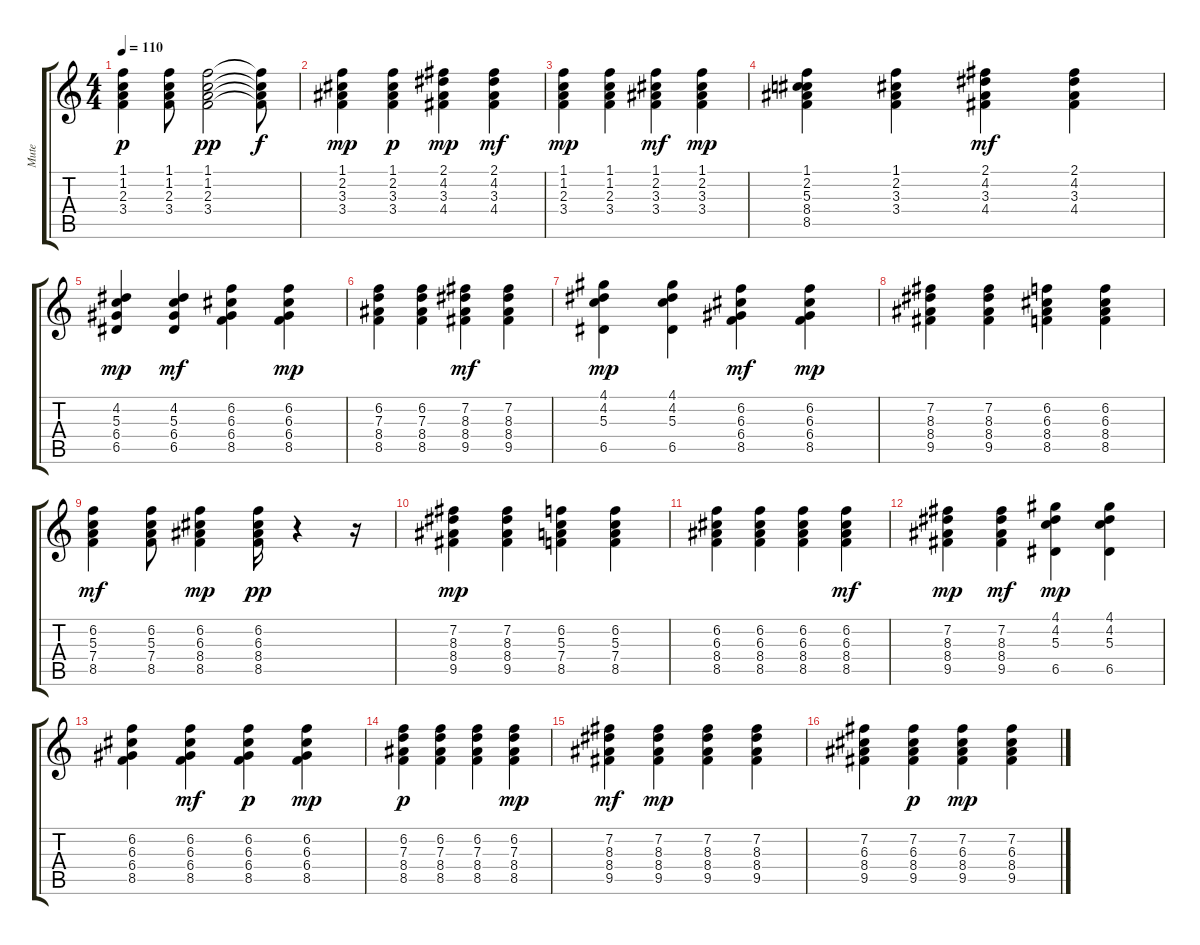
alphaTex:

\track ("Mute" "Mute") {instrument electricguitarmuted}
\staff {score tabs}
\tuning (E4 B3 G3 D3 A2 E2) {hide}
\ts (4 4)
\tempo 110
\clef g2
\ks c
(1.1 1.2 2.3 3.4).4{dy p} (1.1 1.2 2.3 3.4).8 (1.1 1.2 2.3 3.4).2{dy pp} (1.1{t} 1.2{t} 2.3{t} 3.4{t}).8{dy f} |
(1.1 2.2 3.3 3.4).4{dy mp} (1.1 2.2 3.3 3.4).4{dy p} (2.1 4.2 3.3 4.4).4{dy mp} (2.1 4.2 3.3 4.4).4{dy mf} |
(1.1 1.2 2.3 3.4).4{dy mp} (1.1 1.2 2.3 3.4).4 (1.1 2.2 3.3 3.4).4{dy mf} (1.1 2.2 3.3 3.4).4{dy mp} |
(1.1 2.2 5.3 8.4 8.5).4 (1.1 2.2 3.3 3.4).4 (2.1 4.2 3.3 4.4).4{dy mf} (2.1 4.2 3.3 4.4).4 |
(4.2 5.3 6.4 6.5).4{dy mp} (4.2 5.3 6.4 6.5).4{dy mf} (6.2 6.3 6.4 8.5).4 (6.2 6.3 6.4 8.5).4{dy mp} |
(6.2 7.3 8.4 8.5).4 (6.2 7.3 8.4 8.5).4 (7.2 8.3 8.4 9.5).4{dy mf} (7.2 8.3 8.4 9.5).4 |
(4.1 4.2 5.3 6.5).4{dy mp} (4.1 4.2 5.3 6.5).4 (6.2 6.3 6.4 8.5).4{dy mf} (6.2 6.3 6.4 8.5).4{dy mp} |
(7.2 8.3 8.4 9.5).4 (7.2 8.3 8.4 9.5).4 (6.2 6.3 8.4 8.5).4 (6.2 6.3 8.4 8.5).4 |
(6.2 5.3 7.4 8.5).4{dy mf} (6.2 5.3 7.4 8.5).8 (6.2 6.3 8.4 8.5).4{dy mp} (6.2 6.3 8.4 8.5).16{dy pp} r.4 r.16 |
(7.2 8.3 8.4 9.5).4{dy mp} (7.2 8.3 8.4 9.5).4 (6.2 5.3 7.4 8.5).4 (6.2 5.3 7.4 8.5).4 |
(6.2 6.3 8.4 8.5).4 (6.2 6.3 8.4 8.5).4 (6.2 6.3 8.4 8.5).4 (6.2 6.3 8.4 8.5).4{dy mf} |
(7.2 8.3 8.4 9.5).4{dy mp} (7.2 8.3 8.4 9.5).4{dy mf} (4.1 4.2 5.3 6.5).4{dy mp} (4.1 4.2 5.3 6.5).4 |
(6.2 6.3 6.4 8.5).4 (6.2 6.3 6.4 8.5).4{dy mf} (6.2 6.3 6.4 8.5).4{dy p} (6.2 6.3 6.4 8.5).4{dy mp} |
(6.2 7.3 8.4 8.5).4{dy p} (6.2 7.3 8.4 8.5).4 (6.2 7.3 8.4 8.5).4 (6.2 7.3 8.4 8.5).4{dy mp} |
(7.2 8.3 8.4 9.5).4{dy mf} (7.2 8.3 8.4 9.5).4{dy mp} (7.2 8.3 8.4 9.5).4 (7.2 8.3 8.4 9.5).4 |
(7.2 6.3 8.4 9.5).4 (7.2 6.3 8.4 9.5).4{dy p} (7.2 6.3 8.4 9.5).4{dy mp} (7.2 6.3 8.4 9.5).4
